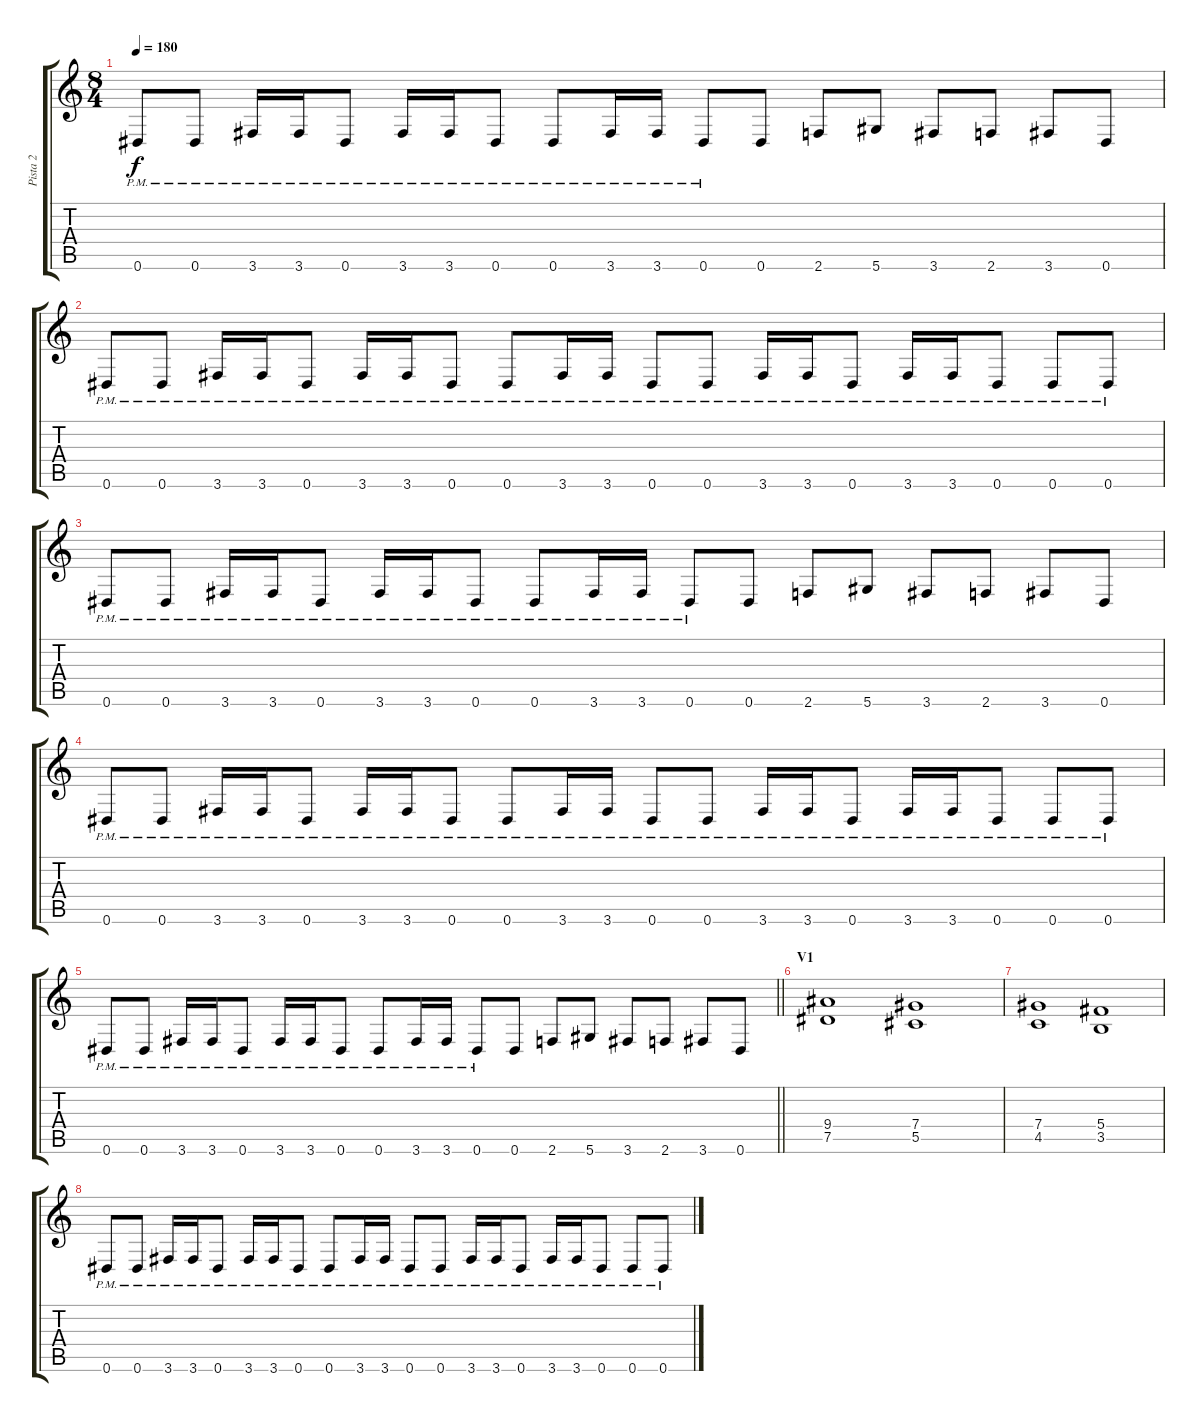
\track ("Pista 2" "Pista 2") {instrument distortionguitar}
\staff {score tabs}
\tuning (Eb4 Bb3 Gb3 Db3 Ab2 Eb2) {hide}
\ts (8 4)
\tempo 180
\clef g2
\ks c
0.6{pm}.8{dy f} 0.6{pm}.8 3.6{pm}.16 3.6{pm}.16 0.6{pm}.8 3.6{pm}.16 3.6{pm}.16 0.6{pm}.8 0.6{pm}.8 3.6{pm}.16 3.6{pm}.16 0.6{pm}.8 0.6.8 2.6.8 5.6.8 3.6.8 2.6.8 3.6.8 0.6.8 |
0.6{pm}.8 0.6{pm}.8 3.6{pm}.16 3.6{pm}.16 0.6{pm}.8 3.6{pm}.16 3.6{pm}.16 0.6{pm}.8 0.6{pm}.8 3.6{pm}.16 3.6{pm}.16 0.6{pm}.8 0.6{pm}.8 3.6{pm}.16 3.6{pm}.16 0.6{pm}.8 3.6{pm}.16 3.6{pm}.16 0.6{pm}.8 0.6{pm}.8 0.6{pm}.8 |
0.6{pm}.8 0.6{pm}.8 3.6{pm}.16 3.6{pm}.16 0.6{pm}.8 3.6{pm}.16 3.6{pm}.16 0.6{pm}.8 0.6{pm}.8 3.6{pm}.16 3.6{pm}.16 0.6{pm}.8 0.6.8 2.6.8 5.6.8 3.6.8 2.6.8 3.6.8 0.6.8 |
0.6{pm}.8 0.6{pm}.8 3.6{pm}.16 3.6{pm}.16 0.6{pm}.8 3.6{pm}.16 3.6{pm}.16 0.6{pm}.8 0.6{pm}.8 3.6{pm}.16 3.6{pm}.16 0.6{pm}.8 0.6{pm}.8 3.6{pm}.16 3.6{pm}.16 0.6{pm}.8 3.6{pm}.16 3.6{pm}.16 0.6{pm}.8 0.6{pm}.8 0.6{pm}.8 |
\barLineRight lightlight
0.6{pm}.8 0.6{pm}.8 3.6{pm}.16 3.6{pm}.16 0.6{pm}.8 3.6{pm}.16 3.6{pm}.16 0.6{pm}.8 0.6{pm}.8 3.6{pm}.16 3.6{pm}.16 0.6{pm}.8 0.6.8 2.6.8 5.6.8 3.6.8 2.6.8 3.6.8 0.6.8 |
\section ("" "V1")
(9.4 7.5).1 (7.4 5.5).1 |
(7.4 4.5).1 (5.4 3.5).1 |
0.6{pm}.8 0.6{pm}.8 3.6{pm}.16 3.6{pm}.16 0.6{pm}.8 3.6{pm}.16 3.6{pm}.16 0.6{pm}.8 0.6{pm}.8 3.6{pm}.16 3.6{pm}.16 0.6{pm}.8 0.6{pm}.8 3.6{pm}.16 3.6{pm}.16 0.6{pm}.8 3.6{pm}.16 3.6{pm}.16 0.6{pm}.8 0.6{pm}.8 0.6{pm}.8
